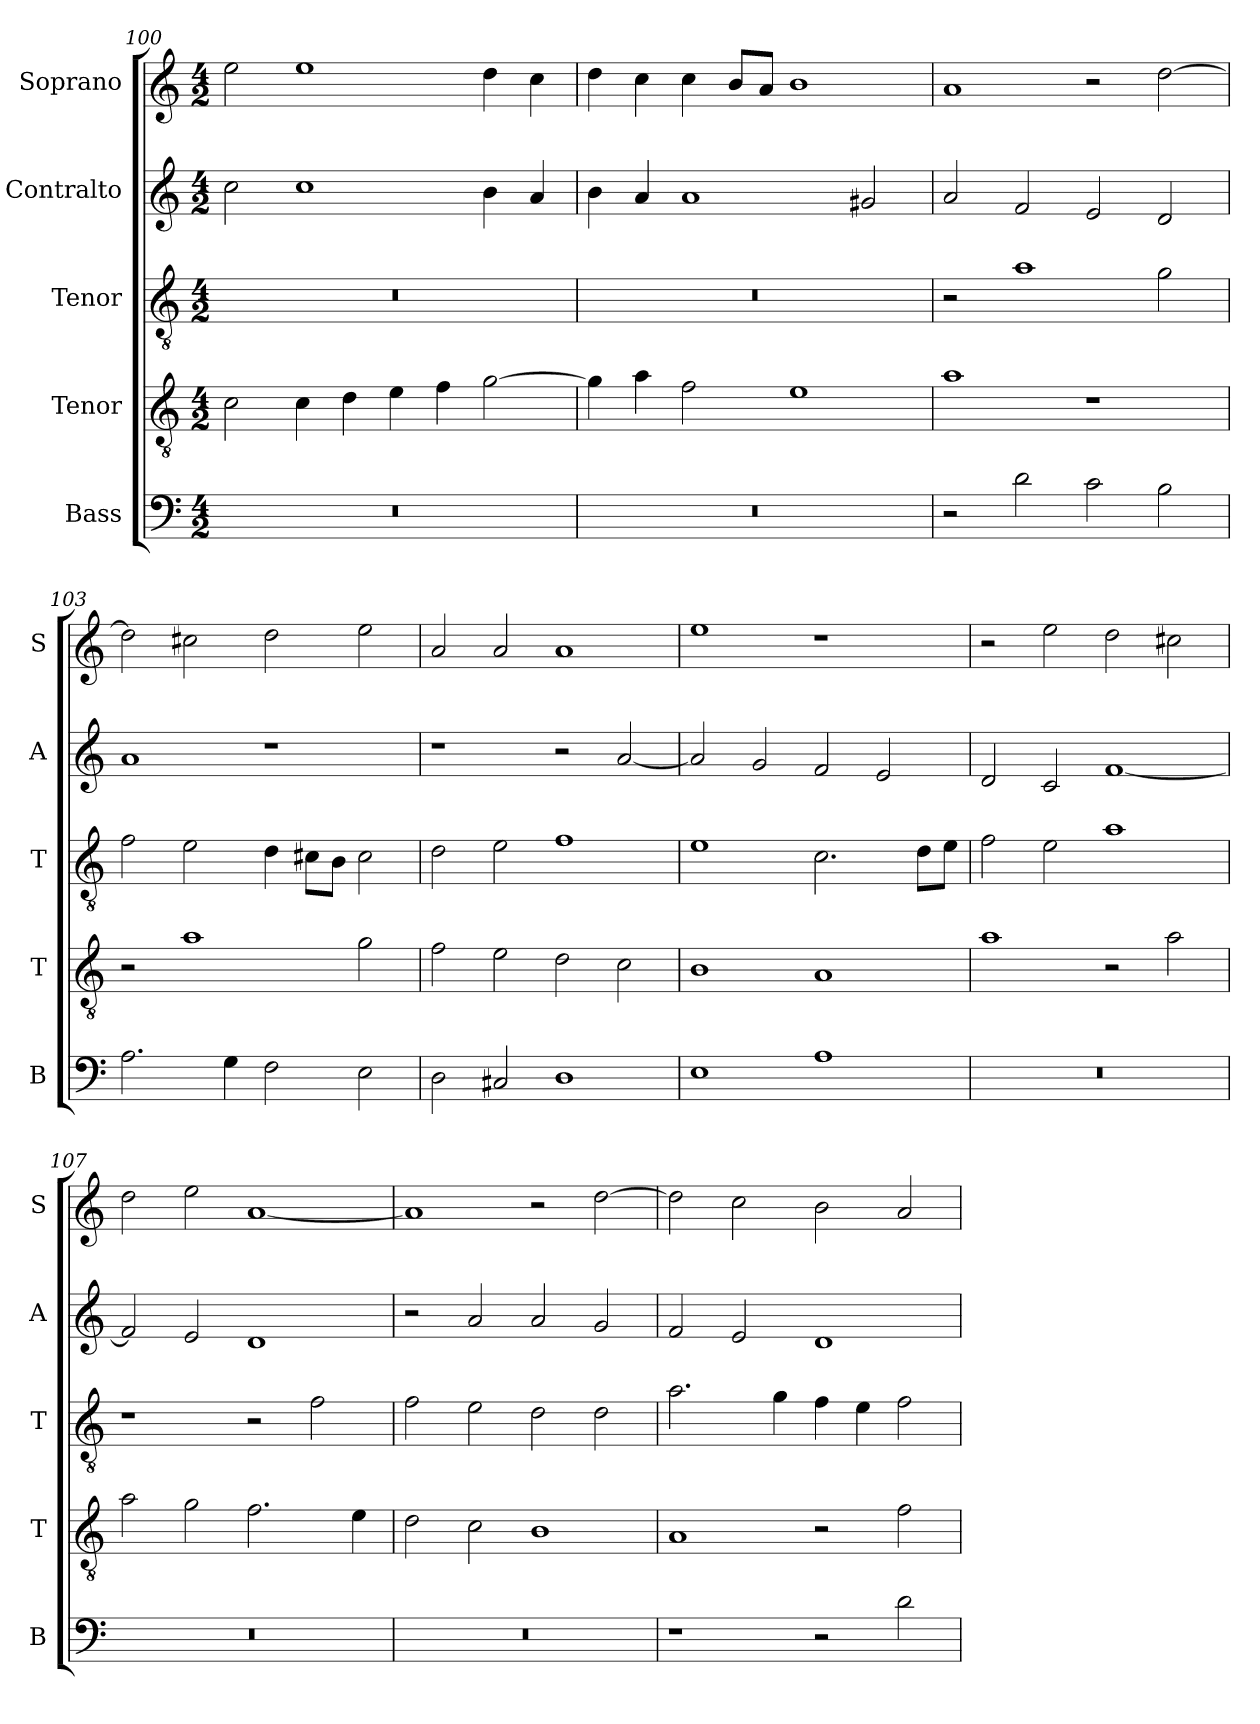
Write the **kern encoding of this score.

**kern	**kern	**kern	**kern	**kern
*part5	*part4	*part3	*part2	*part1
*staff5	*staff4	*staff3	*staff2	*staff1
*I"Bass	*I"Tenor	*I"Tenor	*I"Contralto	*I"Soprano
*I'B	*I'T	*I'T	*I'A	*I'S
*clefF4	*clefGv2	*clefGv2	*clefG2	*clefG2
*k[]	*k[]	*k[]	*k[]	*k[]
*A:aeo	*A:aeo	*A:aeo	*A:aeo	*A:aeo
*M4/2	*M4/2	*M4/2	*M4/2	*M4/2
=100	=100	=100	=100	=100
0r	2c	0r	2cc	2ee
.	4c	.	1cc	1ee
.	4d	.	.	.
.	4e	.	.	.
.	4f	.	.	.
.	[2g	.	4b	4dd
.	.	.	4a	4cc
=101	=101	=101	=101	=101
0r	4g]	0r	4b	4dd
.	4a	.	4a	4cc
.	2f	.	1a	4cc
.	.	.	.	8b/L
.	.	.	.	8a/J
.	1e	.	.	1b
.	.	.	2g#X	.
=102	=102	=102	=102	=102
2r	1a	2r	2a	1a
2d	.	1a	2f	.
2c	1r	.	2e	2r
2B	.	2g	2d	[2dd
=103	=103	=103	=103	=103
2.A	2r	2f	1a	2dd]
.	1a	2e	.	2cc#X
4G	.	.	.	.
2F	.	4d	1r	2dd
.	.	8c#X\L	.	.
.	.	8B\J	.	.
2E	2g	2c#	.	2ee
=104	=104	=104	=104	=104
2D	2f	2d	1r	2a
2C#X	2e	2e	.	2a
1D	2d	1f	2r	1a
.	2c	.	[2a	.
=105	=105	=105	=105	=105
1E	1B	1e	2a]	1ee
.	.	.	2g	.
1A	1A	2.c	2f	1r
.	.	.	2e	.
.	.	8d\L	.	.
.	.	8e\J	.	.
=106	=106	=106	=106	=106
0r	1a	2f	2d	2r
.	.	2e	2c	2ee
.	2r	1a	[1f	2dd
.	2a	.	.	2cc#X
=107	=107	=107	=107	=107
0r	2a	1r	2f]	2dd
.	2g	.	2e	2ee
.	2.f	2r	1d	[1a
.	.	2f	.	.
.	4e	.	.	.
=108	=108	=108	=108	=108
0r	2d	2f	2r	1a]
.	2c	2e	2a	.
.	1B	2d	2a	2r
.	.	2d	2g	[2dd
=109	=109	=109	=109	=109
1r	1A	2.a	2f	2dd]
.	.	.	2e	2cc
.	.	4g	.	.
2r	2r	4f	1d	2b
.	.	4e	.	.
2d	2f	2f	.	2a
=	=	=	=	=
*-	*-	*-	*-	*-
